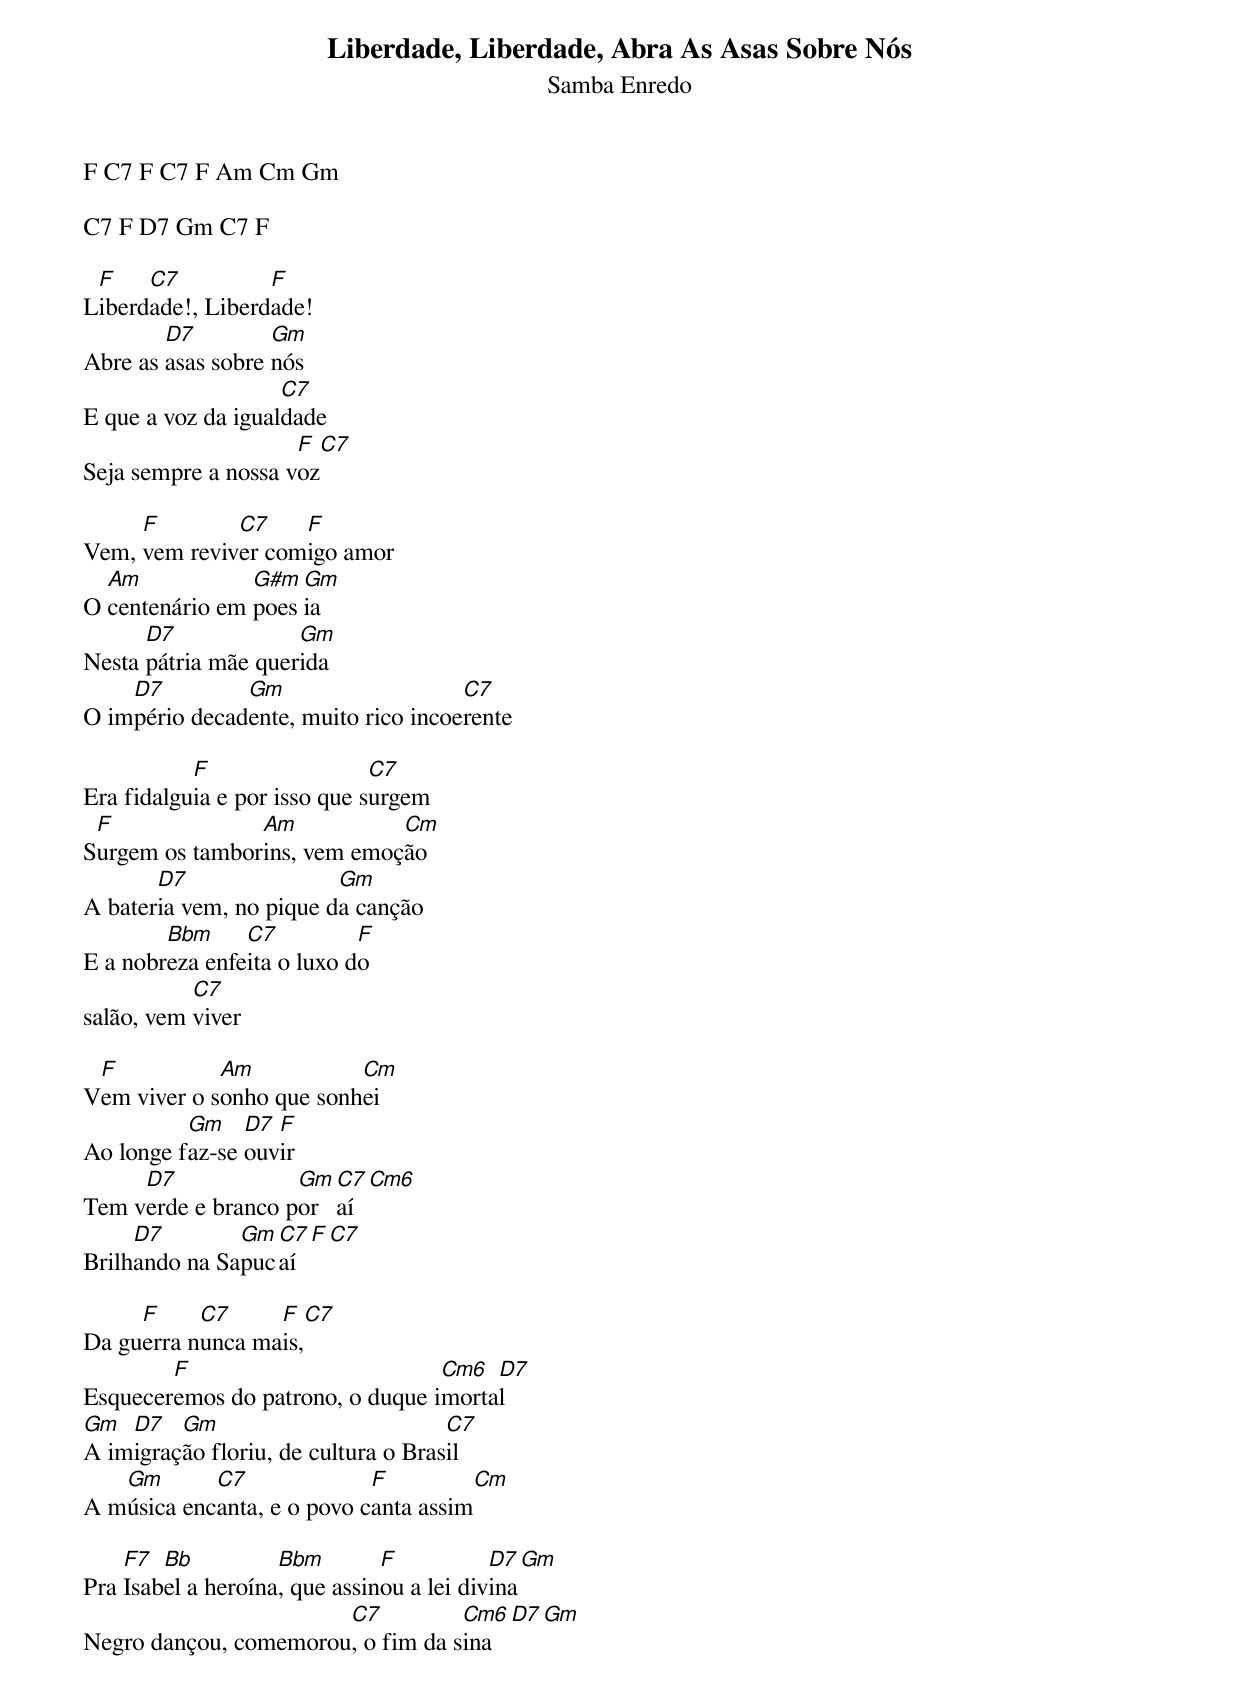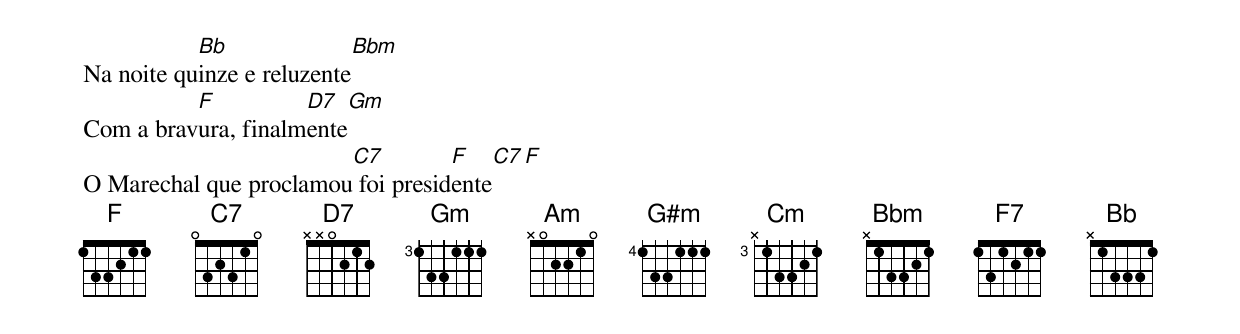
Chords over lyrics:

Liberdade, Liberdade, Abra As Asas Sobre Nós
Samba Enredo


F C7 F C7 F Am Cm Gm

C7 F D7 Gm C7 F

 F    C7          F
Liberdade!, Liberdade!
        D7         Gm
Abre as asas sobre nós
                    C7
E que a voz da igualdade
                     F  C7
Seja sempre a nossa voz

     F        C7    F
Vem, vem reviver comigo amor
  Am            G#m Gm
O centenário em poesia
      D7             Gm
Nesta pátria mãe querida
    D7         Gm                    C7
O império decadente, muito rico incoerente

           F                  C7
Era fidalguia e por isso que surgem
 F              Am           Cm
Surgem os tamborins, vem emoção
       D7                Gm
A bateria vem, no pique da canção
        Bbm     C7          F
E a nobreza enfeita o luxo do
           C7
salão, vem viver

 F           Am           Cm
Vem viver o sonho que sonhei
          Gm    D7 F
Ao longe faz-se ouvir
     D7             Gm C7 Cm6
Tem verde e branco por aí
     D7        Gm C7 F  C7
Brilhando na Sapucaí

     F     C7     F   C7
Da guerra nunca mais,
        F                         Cm6  D7
Esqueceremos do patrono, o duque imortal
Gm  D7   Gm                          C7
A imigração floriu, de cultura o Brasil
   Gm       C7              F          Cm
A música encanta, e o povo canta assim

    F7  Bb          Bbm        F           D7   Gm
Pra Isabel a heroína, que assinou a lei divina
                       C7          Cm6 D7 Gm
Negro dançou, comemorou, o fim da sina
           Bb                Bbm
Na noite quinze e reluzente
          F          D7    Gm
Com a bravura, finalmente
                        C7         F     C7 F
O Marechal que proclamou foi presidente
